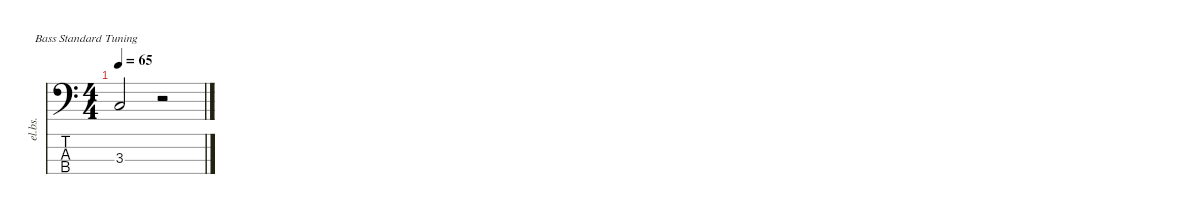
\defaultSystemsLayout 4
\hideDynamics
\bracketExtendMode nobrackets
\track ("Electric Bass" "el.bs.") {instrument electricbassfinger}
\staff {score tabs}
\tuning (G2 D2 A1 E1)
\ts (4 4)
\tempo 65
\clef f4
\ks c
3.3.2{dy mf beam Up} r.2{beam Down}
